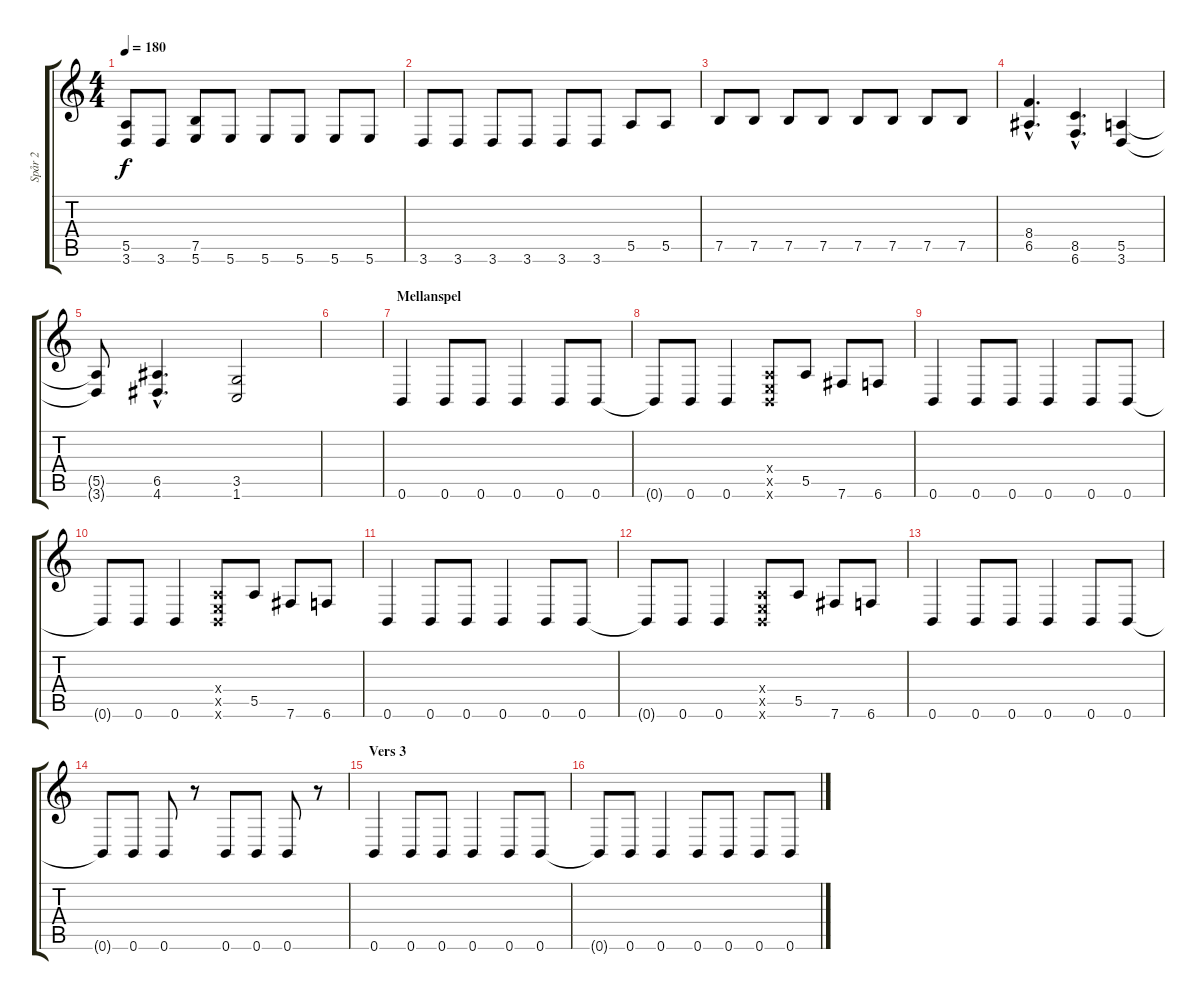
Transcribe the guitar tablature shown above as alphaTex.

\track ("Spår 2" "Spår 2") {instrument distortionguitar}
\staff {score tabs}
\tuning (B3 Gb3 D3 A2 E2 B1) {hide}
\ts (4 4)
\tempo 180
\clef g2
\ks c
(5.5 3.6).8{dy f} 3.6.8 (7.5 5.6).8 5.6.8 5.6.8 5.6.8 5.6.8 5.6.8 |
3.6.8 3.6.8 3.6.8 3.6.8 3.6.8 3.6.8 5.5.8 5.5.8 |
7.5.8 7.5.8 7.5.8 7.5.8 7.5.8 7.5.8 7.5.8 7.5.8 |
(8.4{hac} 6.5{hac}).4{d} (8.5{hac} 6.6{hac}).4{d} (5.5 3.6).4 |
(5.5{t} 3.6{t}).8 (6.5{hac} 4.6{hac}).4{d} (3.5 1.6).2 |
|
\section ("" "Mellanspel")
0.6.4 0.6.8 0.6.8 0.6.4 0.6.8 0.6.8 |
0.6{t}.8 0.6.8 0.6.4 (0.4{x} 0.5{x} 0.6{x}).8 5.5.8 7.6.8 6.6.8 |
0.6.4 0.6.8 0.6.8 0.6.4 0.6.8 0.6.8 |
0.6{t}.8 0.6.8 0.6.4 (0.4{x} 0.5{x} 0.6{x}).8 5.5.8 7.6.8 6.6.8 |
0.6.4 0.6.8 0.6.8 0.6.4 0.6.8 0.6.8 |
0.6{t}.8 0.6.8 0.6.4 (0.4{x} 0.5{x} 0.6{x}).8 5.5.8 7.6.8 6.6.8 |
0.6.4 0.6.8 0.6.8 0.6.4 0.6.8 0.6.8 |
0.6{t}.8 0.6.8 0.6.8 r.8 0.6.8 0.6.8 0.6.8 r.8 |
\section ("" "Vers 3")
0.6.4 0.6.8 0.6.8 0.6.4 0.6.8 0.6.8 |
0.6{t}.8 0.6.8 0.6.4 0.6.8 0.6.8 0.6.8 0.6.8
